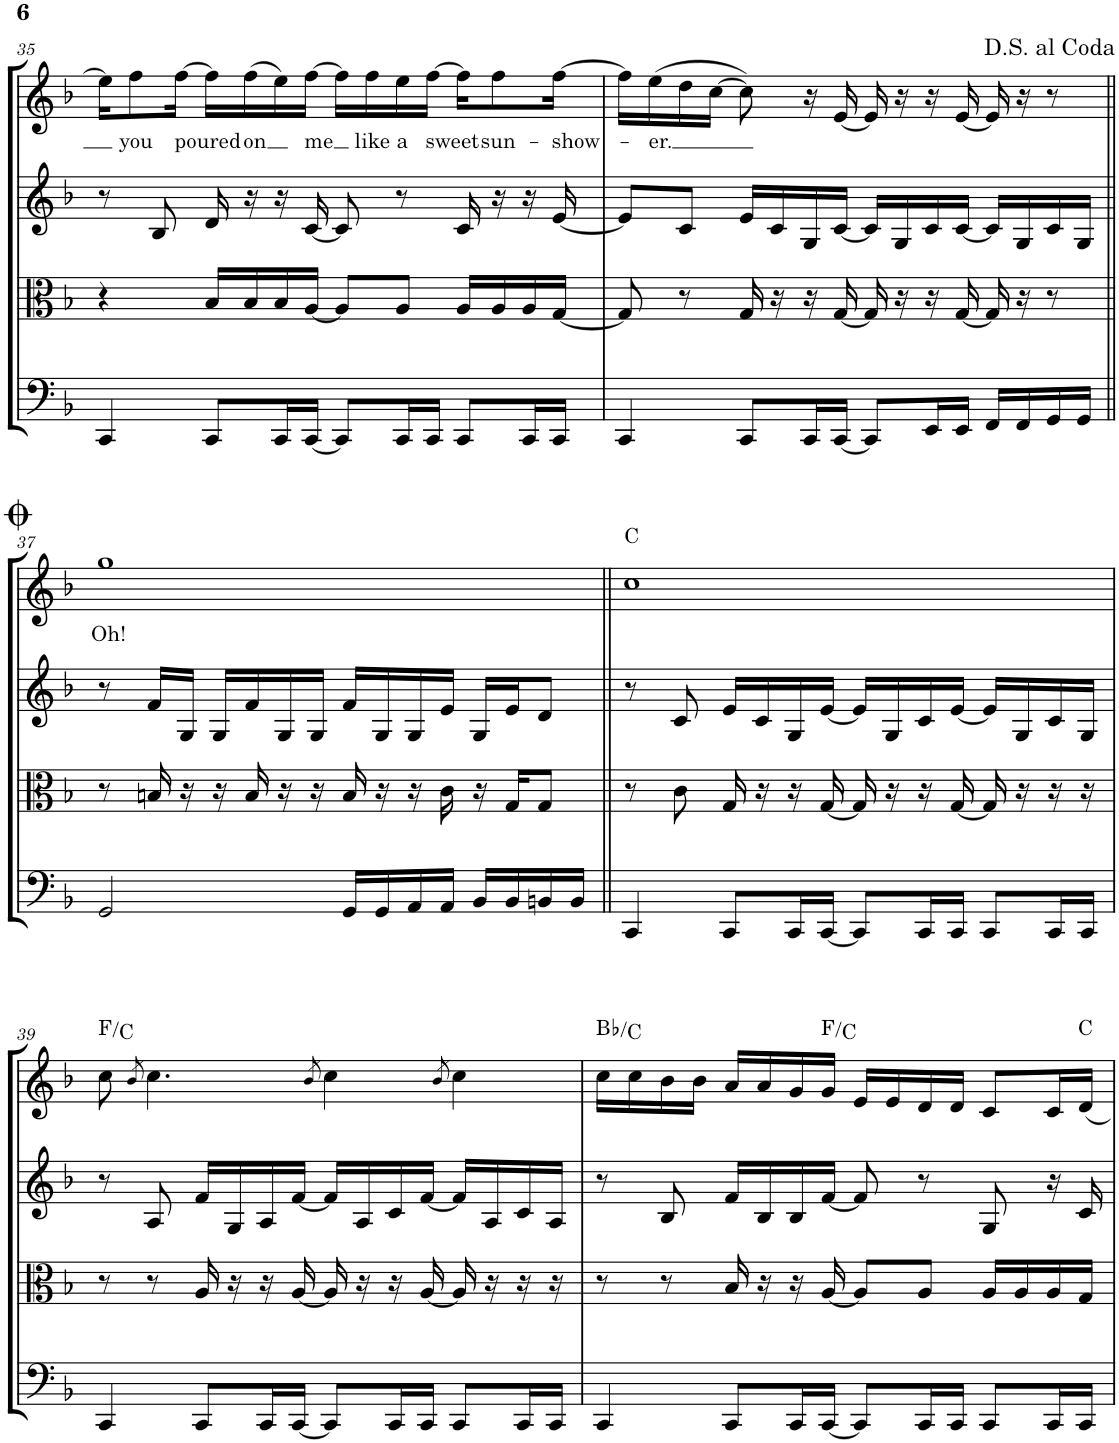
**kern	**kern	**kern	**kern	**text	**harte
*part4	*part3	*part2	*part1	*part1	*part1
*staff4	*staff3	*staff2	*staff1	*staff1	*
*I"Violoncello	*I"Viola	*I"Violin II	*I"Violin I	*	*
*I'Vc	*I'Vla	*I'Vln	*I'Vln	*	*
!!LO:PB:g=z
*clefF4	*clefC3	*clefG2	*clefG2	*	*
*k[b-]	*k[b-]	*k[b-]	*k[b-]	*	*
*M4/4	*M4/4	*M4/4	*M4/4	*	*
=35	=35	=35	=35	=35	=35
4CC/	4r	8r	16ee\KL]	.	.
!	!	!	!	!LO:LY:b	!
.	.	.	8ff\	you	.
.	.	8B-/	.	.	.
!	!	!	!	!LO:LY:b	!
.	.	.	[16ff\Jk	poured	.
8CC/L	16B-/LL	16d/	16ff\LL]	.	.
!	!	!	!	!LO:LY:b	!
.	16B-/	16r	(16ff\	on	.
16CC/L	16B-/	16r	16ee\)	.	.
!	!	!	!	!LO:LY:b	!
[16CC/JJ	[16A/JJ	[16c/	[16ff\JJ	me	.
8CC/L]	8A/L]	8c/]	16ff\LL]	.	.
!	!	!	!	!LO:LY:b	!
.	.	.	16ff\	like	.
!	!	!	!	!LO:LY:b	!
16CC/L	8A/J	8r	16ee\	a	.
!	!	!	!	!LO:LY:b	!
16CC/JJ	.	.	[16ff\JJ	sweet	.
8CC/L	16A/LL	16c/	16ff\KL]	.	.
!	!	!	!	!LO:LY:b	!
.	16A/	16r	8ff\	sun-	.
16CC/L	16A/	16r	.	.	.
!	!	!	!	!LO:LY:b	!
16CC/JJ	[16G/JJ	[16e/	[16ff\Jk	-show-	.
=36	=36	=36	=36	=36	=36
4CC/	8G/]	8e/L]	16ff\LL]	.	.
!	!	!	!	!LO:LY:b	!
.	.	.	(16ee\	-er.	.
.	8r	8c/J	16dd\	.	.
.	.	.	[16cc\JJ	.	.
8CC/L	16G/	16e/LL	8cc\])	.	.
.	16r	16c/	.	.	.
16CC/L	16r	16G/	16r	.	.
[16CC/JJ	[16G/	[16c/JJ	[16e/	.	.
8CC/L]	16G/]	16c/LL]	16e/]	.	.
.	16r	16G/	16r	.	.
16EE/L	16r	16c/	16r	.	.
16EE/JJ	[16G/	[16c/JJ	[16e/	.	.
16FF/LL	16G/]	16c/LL]	16e/]	.	.
16FF/	16r	16G/	16r	.	.
16GG/	8r	16c/	8r	.	.
16GG/JJ	.	16G/JJ	.	.	.
!!LO:LB:g=z
=37||	=37||	=37||	=37||	=37||	=37||
!	!	!	!	!LO:LY:b	!
2GG/	8r	8r	1gg	Oh!	.
.	16Bn/	16f/LL	.	.	.
.	16r	16G/JJ	.	.	.
.	16r	16G/LL	.	.	.
.	16B/	16f/	.	.	.
.	16r	16G/	.	.	.
.	16r	16G/JJ	.	.	.
16GG/LL	16B/	16f/LL	.	.	.
16GG/	16r	16G/	.	.	.
16AA/	16r	16G/	.	.	.
16AA/JJ	16c\	16e/JJ	.	.	.
16BB-/LL	16r	16G/LL	.	.	.
16BB-/	16G/KL	16e/J	.	.	.
16BBn/	8G/J	8d/J	.	.	.
16BB/JJ	.	.	.	.	.
=38||	=38||	=38||	=38||	=38||	=38||
4CC/	8r	8r	1cc	.	C:maj
.	8c\	8c/	.	.	.
8CC/L	16G/	16e/LL	.	.	.
.	16r	16c/	.	.	.
16CC/L	16r	16G/	.	.	.
[16CC/JJ	[16G/	[16e/JJ	.	.	.
8CC/L]	16G/]	16e/LL]	.	.	.
.	16r	16G/	.	.	.
16CC/L	16r	16c/	.	.	.
16CC/JJ	[16G/	[16e/JJ	.	.	.
8CC/L	16G/]	16e/LL]	.	.	.
.	16r	16G/	.	.	.
16CC/L	16r	16c/	.	.	.
16CC/JJ	16r	16G/JJ	.	.	.
!!LO:LB:g=z
=39	=39	=39	=39	=39	=39
4CC/	8r	8r	8cc\	.	F:maj/5
.	.	.	8qb-/	.	.
.	8r	8A/	4.cc\	.	.
8CC/L	16A/	16f/LL	.	.	.
.	16r	16G/	.	.	.
16CC/L	16r	16A/	.	.	.
[16CC/JJ	[16A/	[16f/JJ	.	.	.
.	.	.	8qb-/	.	.
8CC/L]	16A/]	16f/LL]	4cc\	.	.
.	16r	16A/	.	.	.
16CC/L	16r	16c/	.	.	.
16CC/JJ	[16A/	[16f/JJ	.	.	.
.	.	.	8qb-/	.	.
8CC/L	16A/]	16f/LL]	4cc\	.	.
.	16r	16A/	.	.	.
16CC/L	16r	16c/	.	.	.
16CC/JJ	16r	16A/JJ	.	.	.
=40	=40	=40	=40	=40	=40
4CC/	8r	8r	16cc\LL	.	Bb:maj/2
.	.	.	16cc\	.	.
.	8r	8B-/	16b-\	.	.
.	.	.	16b-\JJ	.	.
8CC/L	16B-/	16f/LL	16a/LL	.	.
.	16r	16B-/	16a/	.	.
16CC/L	16r	16B-/	16g/	.	.
[16CC/JJ	[16A/	[16f/JJ	16g/JJ	.	F:maj/5
8CC/L]	8A/L]	8f/]	16e/LL	.	.
.	.	.	16e/	.	.
16CC/L	8A/J	8r	16d/	.	.
16CC/JJ	.	.	16d/JJ	.	.
8CC/L	16A/LL	8G/	8c/L	.	.
.	16A/	.	.	.	.
16CC/L	16A/	16r	16c/L	.	.
16CC/JJ	16G/JJ	16c/	16d/JJ	.	C:maj
=	=	=	=	=	=
*-	*-	*-	*-	*-	*-
